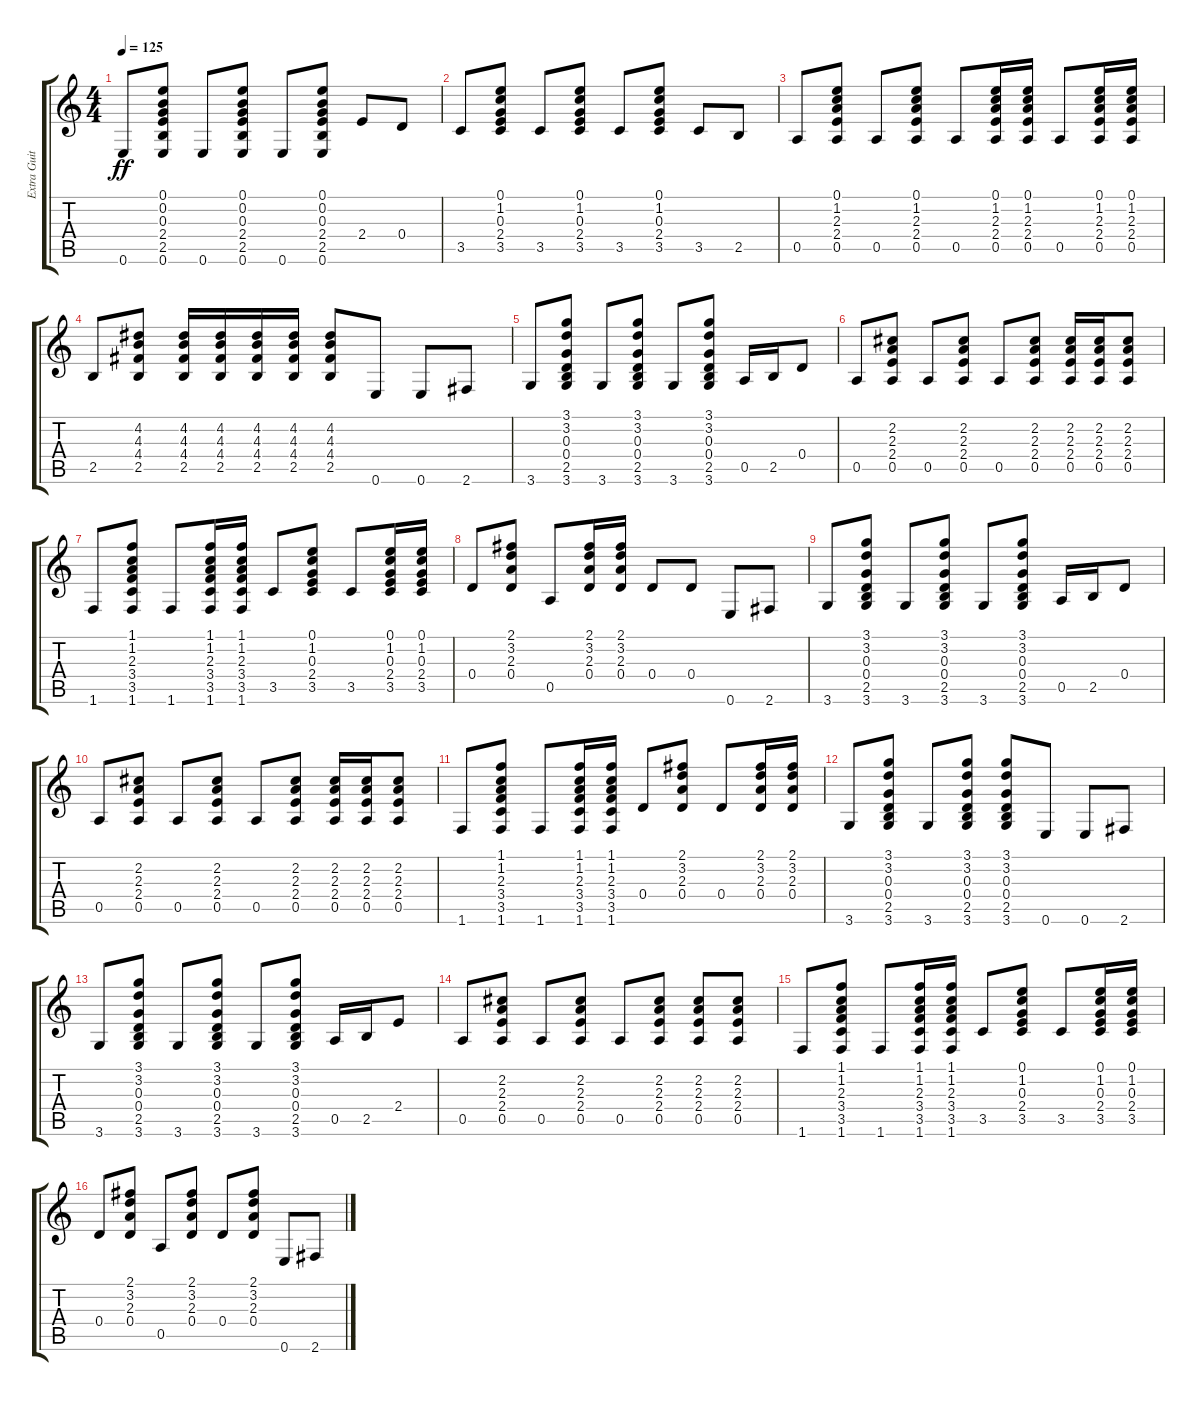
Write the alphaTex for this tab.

\track ("Extra Guitar" "Extra Guit") {instrument electricguitarclean}
\staff {score tabs}
\tuning (E4 B3 G3 D3 A2 E2) {hide}
\ts (4 4)
\tempo 125
\clef g2
\ks c
0.6.8{dy ff} (0.1 0.2 0.3 2.4 2.5 0.6).8 0.6.8 (0.1 0.2 0.3 2.4 2.5 0.6).8 0.6.8 (0.1 0.2 0.3 2.4 2.5 0.6).8 2.4.8 0.4.8 |
3.5.8 (0.1 1.2 0.3 2.4 3.5).8 3.5.8 (0.1 1.2 0.3 2.4 3.5).8 3.5.8 (0.1 1.2 0.3 2.4 3.5).8 3.5.8 2.5.8 |
0.5.8 (0.1 1.2 2.3 2.4 0.5).8 0.5.8 (0.1 1.2 2.3 2.4 0.5).8 0.5.8 (0.1 1.2 2.3 2.4 0.5).16 (0.1 1.2 2.3 2.4 0.5).16 0.5.8 (0.1 1.2 2.3 2.4 0.5).16 (0.1 1.2 2.3 2.4 0.5).16 |
2.5.8 (4.2 4.3 4.4 2.5).8 (4.2 4.3 4.4 2.5).16 (4.2 4.3 4.4 2.5).16 (4.2 4.3 4.4 2.5).16 (4.2 4.3 4.4 2.5).16 (4.2 4.3 4.4 2.5).8 0.6.8 0.6.8 2.6.8 |
3.6.8 (3.1 3.2 0.3 0.4 2.5 3.6).8 3.6.8 (3.1 3.2 0.3 0.4 2.5 3.6).8 3.6.8 (3.1 3.2 0.3 0.4 2.5 3.6).8 0.5.16 2.5.16 0.4.8 |
0.5.8 (2.2 2.3 2.4 0.5).8 0.5.8 (2.2 2.3 2.4 0.5).8 0.5.8 (2.2 2.3 2.4 0.5).8 (2.2 2.3 2.4 0.5).16 (2.2 2.3 2.4 0.5).16 (2.2 2.3 2.4 0.5).8 |
1.6.8 (1.1 1.2 2.3 3.4 3.5 1.6).8 1.6.8 (1.1 1.2 2.3 3.4 3.5 1.6).16 (1.1 1.2 2.3 3.4 3.5 1.6).16 3.5.8 (0.1 1.2 0.3 2.4 3.5).8 3.5.8 (0.1 1.2 0.3 2.4 3.5).16 (0.1 1.2 0.3 2.4 3.5).16 |
0.4.8 (2.1 3.2 2.3 0.4).8 0.5.8 (2.1 3.2 2.3 0.4).16 (2.1 3.2 2.3 0.4).16 0.4.8 0.4.8 0.6.8 2.6.8 |
3.6.8 (3.1 3.2 0.3 0.4 2.5 3.6).8 3.6.8 (3.1 3.2 0.3 0.4 2.5 3.6).8 3.6.8 (3.1 3.2 0.3 0.4 2.5 3.6).8 0.5.16 2.5.16 0.4.8 |
0.5.8 (2.2 2.3 2.4 0.5).8 0.5.8 (2.2 2.3 2.4 0.5).8 0.5.8 (2.2 2.3 2.4 0.5).8 (2.2 2.3 2.4 0.5).16 (2.2 2.3 2.4 0.5).16 (2.2 2.3 2.4 0.5).8 |
1.6.8 (1.1 1.2 2.3 3.4 3.5 1.6).8 1.6.8 (1.1 1.2 2.3 3.4 3.5 1.6).16 (1.1 1.2 2.3 3.4 3.5 1.6).16 0.4.8 (2.1 3.2 2.3 0.4).8 0.4.8 (2.1 3.2 2.3 0.4).16 (2.1 3.2 2.3 0.4).16 |
3.6.8 (3.1 3.2 0.3 0.4 2.5 3.6).8 3.6.8 (3.1 3.2 0.3 0.4 2.5 3.6).8 (3.1 3.2 0.3 0.4 2.5 3.6).8 0.6.8 0.6.8 2.6.8 |
3.6.8 (3.1 3.2 0.3 0.4 2.5 3.6).8 3.6.8 (3.1 3.2 0.3 0.4 2.5 3.6).8 3.6.8 (3.1 3.2 0.3 0.4 2.5 3.6).8 0.5.16 2.5.16 2.4.8 |
0.5.8 (2.2 2.3 2.4 0.5).8 0.5.8 (2.2 2.3 2.4 0.5).8 0.5.8 (2.2 2.3 2.4 0.5).8 (2.2 2.3 2.4 0.5).8 (2.2 2.3 2.4 0.5).8 |
1.6.8 (1.1 1.2 2.3 3.4 3.5 1.6).8 1.6.8 (1.1 1.2 2.3 3.4 3.5 1.6).16 (1.1 1.2 2.3 3.4 3.5 1.6).16 3.5.8 (0.1 1.2 0.3 2.4 3.5).8 3.5.8 (0.1 1.2 0.3 2.4 3.5).16 (0.1 1.2 0.3 2.4 3.5).16 |
0.4.8 (2.1 3.2 2.3 0.4).8 0.5.8 (2.1 3.2 2.3 0.4).8 0.4.8 (2.1 3.2 2.3 0.4).8 0.6.8 2.6.8
